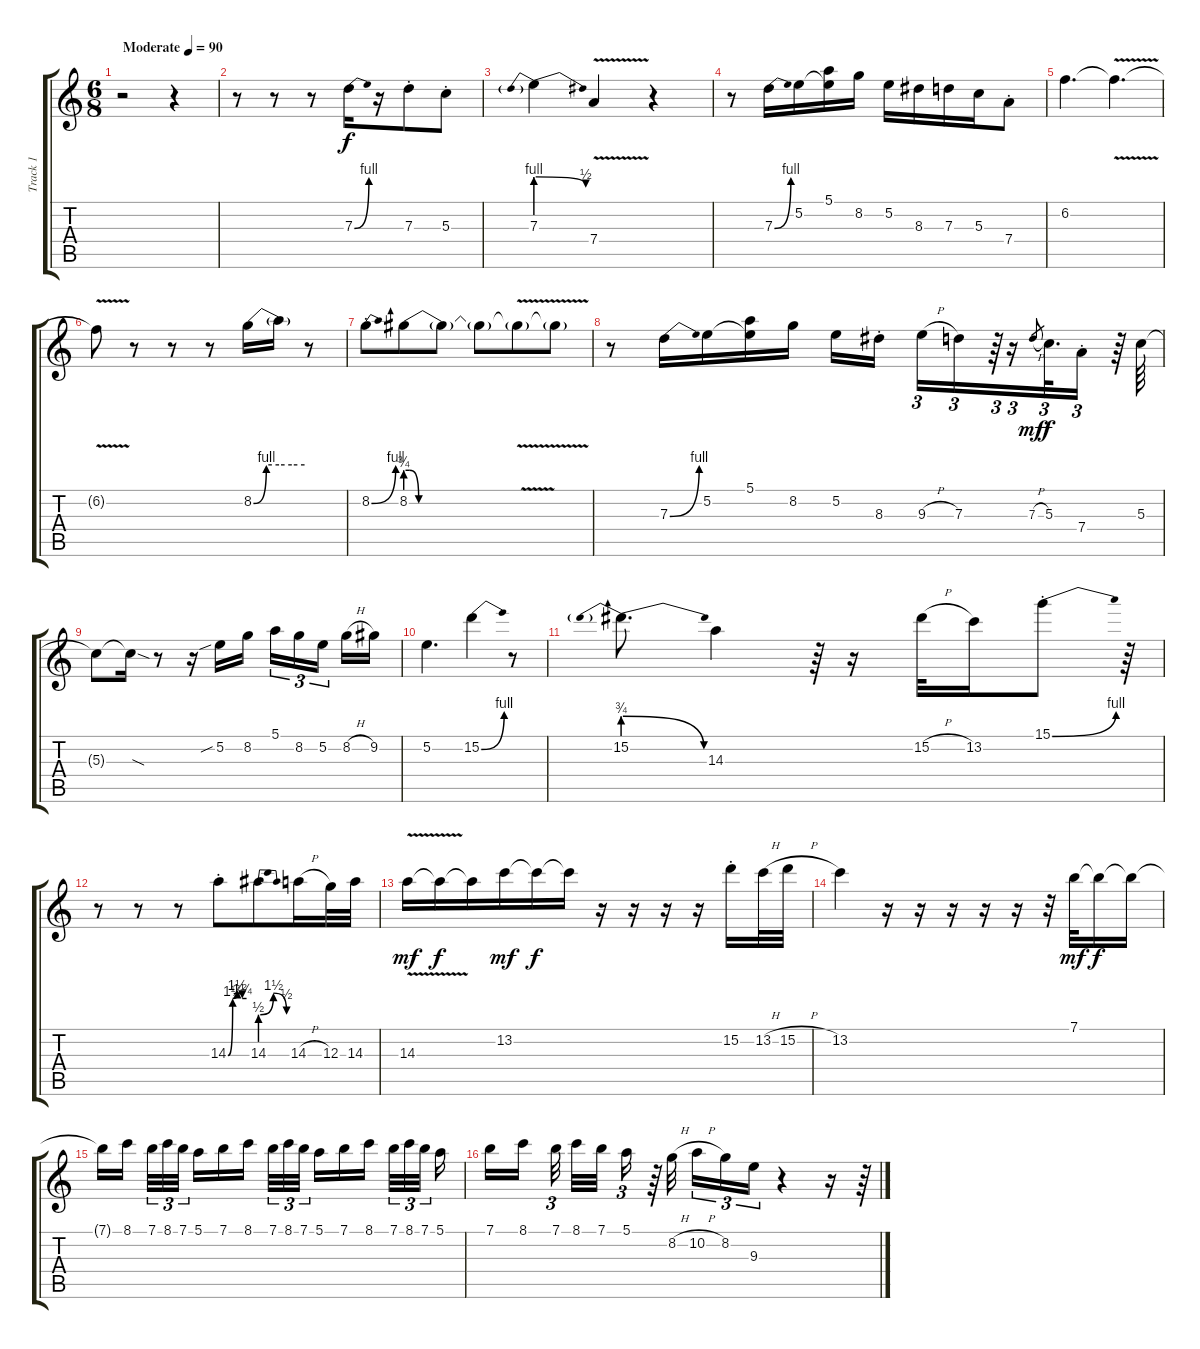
\track ("Track 1" "Track 1") {instrument distortionguitar}
\staff {score tabs}
\tuning (E4 B3 G3 D3 A2 E2) {hide}
\ts (6 8)
\tempo (90 "Moderate")
\clef g2
\ks c
r.2{dy f instrument distortionguitar} r.4 |
r.8 r.8 r.8 7.3{be (bend 0 0 60 4)}.16 r.16 7.3{st}.8 5.3{st}.8 |
7.3{be (prebendrelease 0 4 60 2)}.4 7.4{v}.4 r.4 |
r.8 7.3{be (bend 0 0 60 4)}.16 5.2.16 (5.1 5.2{t}).16 8.2.16 5.2.16 8.3.16 7.3.16 5.3.16 7.4{st}.8 |
6.2.4{d} 6.2{v t}.4{d} |
6.2{t}.8 r.8 r.8 r.8 8.2{be (custom 0 0 15 4 30 4 45 4 60 4)}.16 8.2{t}.16 r.8 |
8.2{be (bend 0 0 60 4) st}.8 8.2{be (custom 0 3 2 3 7 0 11 0 15 0 30 0 60 0)}.8 8.2{t}.8 8.2{t}.8 8.2{v t}.8 8.2{t}.8 |
r.8 7.3{be (bend 0 0 60 4)}.16 5.2.16 (5.1 5.2{t}).16 8.2.16 5.2.16 8.3{st}.16{beam splitsecondary} 9.3{h}.16{tu (3 2)} 7.3.16{tu (3 2)} r.64{tu (3 2)} r.16{tu (3 2)} 7.3{h}.8{gr dy mf} 5.3.32{d tu (3 2) dy f} 7.4{st}.16{tu (3 2)} r.64 5.3.64 |
5.3{t}.8 5.3{sod t}.16 r.8 r.16 5.2{sib}.16 8.2.16{beam splitsecondary} 5.1.16{tu (3 2)} 8.2.16{tu (3 2)} 5.2.16{tu (3 2) beam splitsecondary} 8.2{h}.16 9.2.16 |
5.2.4{d} 15.2{be (bend 0 0 60 4)}.4 r.8 |
15.2{be (prebendrelease 0 3 60 0)}.8{d} 14.3.4 r.64 r.16 15.2{h}.32 13.2.16 15.1{be (bend 0 0 60 4) st}.8 r.64 |
r.8 r.8 r.8 14.3{be (custom 0 0 15 5 30 6 39 6 46 5 60 5) st}.8 14.3{be (bendrelease 0 2 15 6 30 6 60 2)}.8 14.3{h}.16 12.3.32 14.3.32 |
14.3{v}.16{dy mf} 14.3{t}.16{dy f} 14.3{t}.16 13.2.16{dy mf} 13.2{t}.16{dy f} 13.2{t}.16 r.16 r.16 r.16 r.16 15.2{st}.16 13.2{h}.32 15.2{h}.32 |
13.2.4 r.16 r.16 r.16 r.16 r.16 r.32 7.1.32{dy mf} 7.1{t}.16{dy f} 7.1{t}.16 |
7.1{t}.16 8.1.16{beam splitsecondary} 7.1.32{tu (3 2)} 8.1.32{tu (3 2)} 7.1.32{tu (3 2) beam splitsecondary} 5.1.16 7.1.16 8.1.16 7.1.32{tu (3 2)} 8.1.32{tu (3 2)} 7.1.32{tu (3 2) beam splitsecondary} 5.1.16 7.1.16 8.1.16{beam splitsecondary} 7.1.32{tu (3 2)} 8.1.32{tu (3 2)} 7.1.32{tu (3 2) beam splitsecondary} 5.1.16 |
7.1.16 8.1.16{beam splitsecondary} 7.1.32{tu (3 2) beam splitsecondary} 8.1.32 7.1.32{beam splitsecondary} 5.1.16{tu (3 2)} r.64 8.2{h}.32{beam splitsecondary} 10.2{h}.16{tu (3 2)} 8.2.16{tu (3 2)} 9.3.16{tu (3 2)} r.4 r.16 r.64
